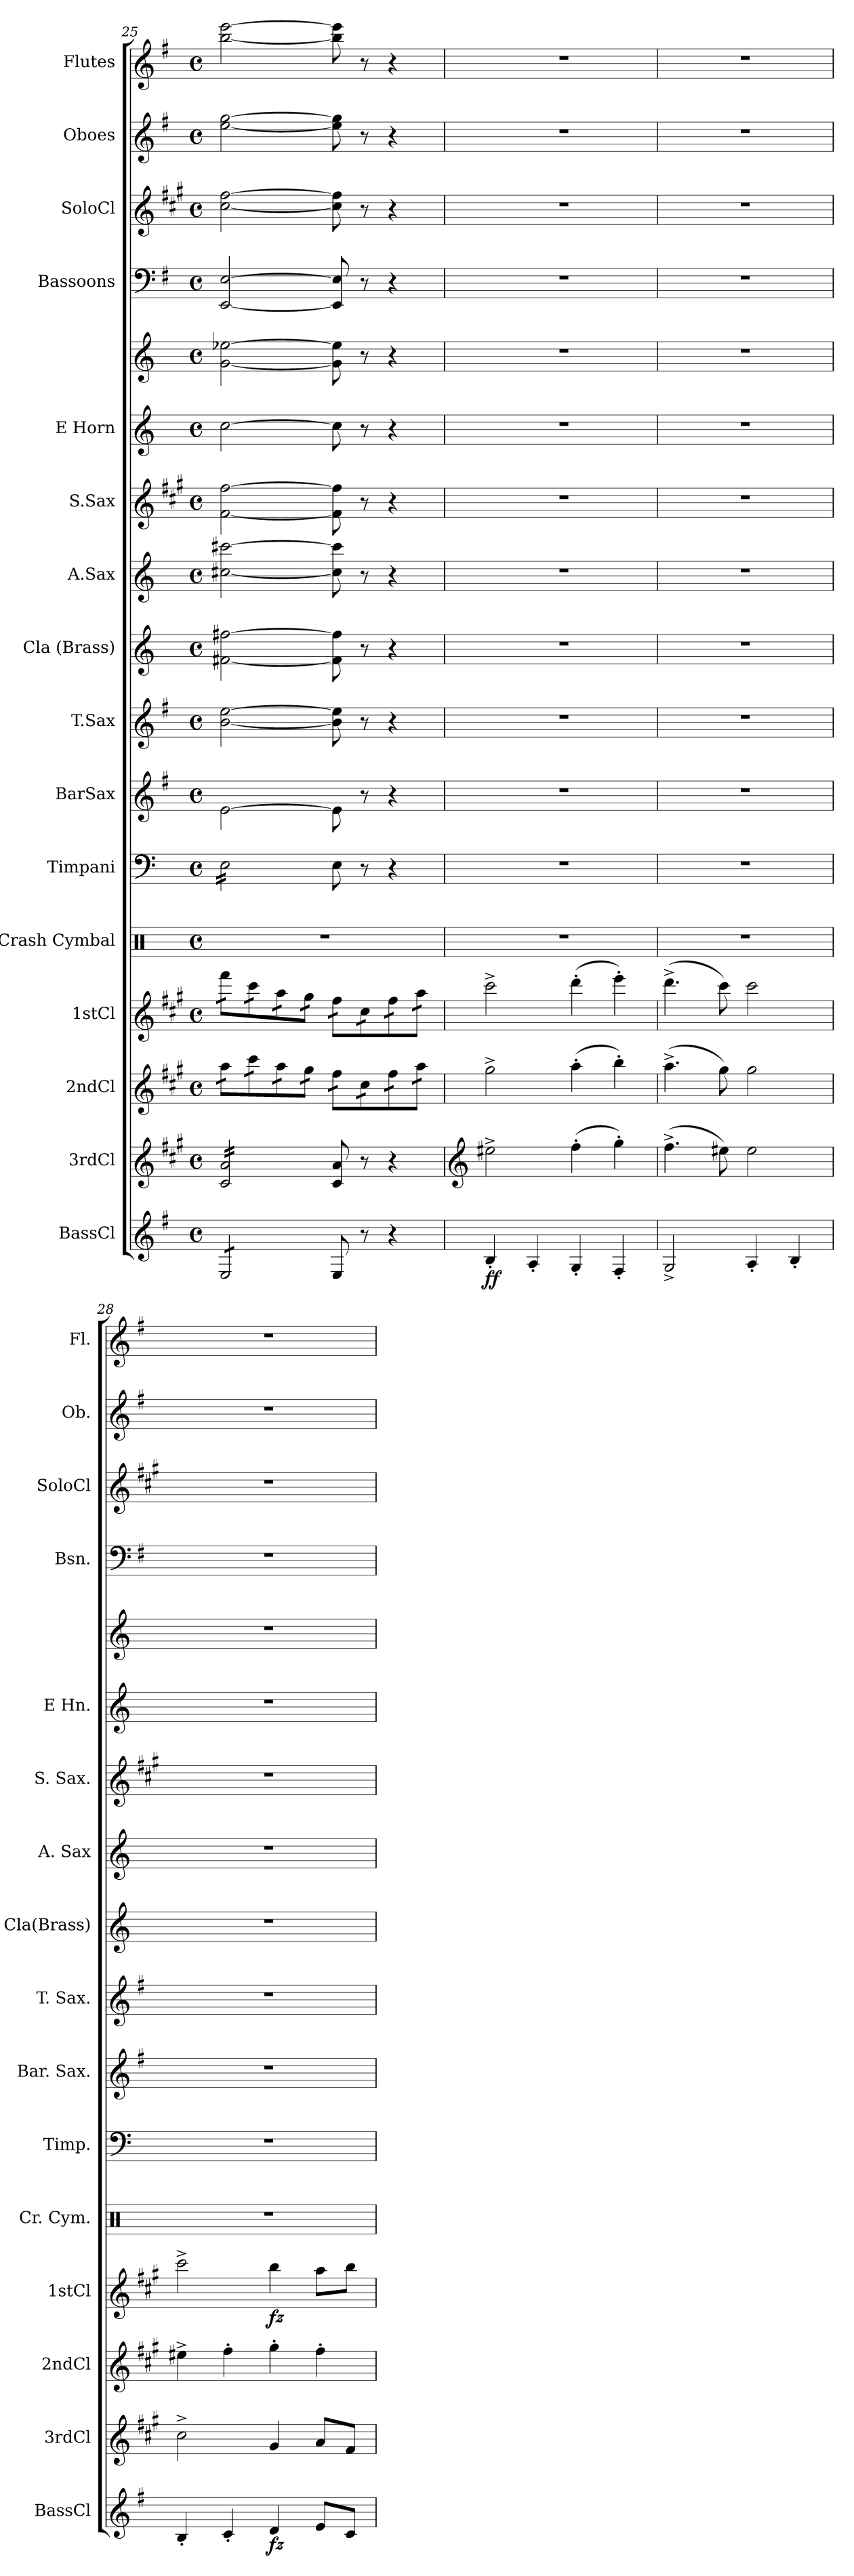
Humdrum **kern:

**kern	**dynam	**kern	**kern	**kern	**dynam	**kern	**kern	**kern	**kern	**kern	**kern	**kern	**kern	**kern	**kern	**kern	**kern	**kern
*part16	*part16	*part15	*part14	*part13	*part13	*part12	*part11	*part10	*part9	*part8	*part7	*part6	*part5	*part5	*part4	*part3	*part2	*part1
*staff17	*staff17	*staff16	*staff15	*staff14	*staff14	*staff13	*staff12	*staff11	*staff10	*staff9	*staff8	*staff7	*staff6	*staff5	*staff4	*staff3	*staff2	*staff1
*I"BassCl	*	*I"3rdCl	*I"2ndCl	*I"1stCl	*	*I"Crash Cymbal	*I"Timpani	*I"BarSax	*I"T.Sax	*I"Cla (Brass)	*I"A.Sax	*I"S.Sax	*I"E Horn	*	*I"Bassoons	*I"SoloCl	*I"Oboes	*I"Flutes
*I'BassCl	*	*I'3rdCl	*I'2ndCl	*I'1stCl	*	*I'Cr. Cym.	*I'Timp.	*I'Bar. Sax.	*I'T. Sax.	*I'Cla(Brass)	*I'A. Sax	*I'S. Sax.	*I'E Hn.	*	*I'Bsn.	*I'SoloCl	*I'Ob.	*I'Fl.
*clefG2	*	*clefG2	*clefG2	*clefG2	*	*clefX	*clefF4	*clefG2	*clefG2	*clefG2	*clefG2	*clefG2	*clefG2	*clefG2	*clefF4	*clefG2	*clefG2	*clefG2
*ITrd8c14	*	*ITrd1c2	*ITrd1c2	*ITrd1c2	*	*	*	*ITrd12c21	*ITrd8c14	*ITrd1c2	*ITrd5c9	*ITrd1c2	*ITrd5c8	*ITrd5c8	*	*ITrd1c2	*	*
*k[f#]	*	*k[f#]	*k[f#]	*k[f#]	*	*k[]	*k[]	*k[f#]	*k[f#]	*k[b-e-]	*k[b-e-a-]	*k[f#]	*k[f#c#g#d#]	*k[f#c#g#d#]	*k[f#]	*k[f#]	*k[f#]	*k[f#]
*M4/4	*	*M4/4	*M4/4	*M4/4	*	*M4/4	*M4/4	*M4/4	*M4/4	*M4/4	*M4/4	*M4/4	*M4/4	*M4/4	*M4/4	*M4/4	*M4/4	*M4/4
*met(c)	*	*met(c)	*met(c)	*met(c)	*	*met(c)	*met(c)	*met(c)	*met(c)	*met(c)	*met(c)	*met(c)	*met(c)	*met(c)	*met(c)	*met(c)	*met(c)	*met(c)
=25	=25	=25	=25	=25	=25	=25	=25	=25	=25	=25	=25	=25	=25	=25	=25	=25	=25	=25
*tremolo	*	*	*	*	*	*	*	*	*	*	*	*	*	*	*	*	*	*
*	*	*tremolo	*	*	*	*	*	*	*	*	*	*	*	*	*	*	*	*
*	*	*	*tremolo	*	*	*	*	*	*	*	*	*	*	*	*	*	*	*
*	*	*	*	*tremolo	*	*	*	*	*	*	*	*	*	*	*	*	*	*
*	*	*	*	*	*	*	*tremolo	*	*	*	*	*	*	*	*	*	*	*
8EE/L	.	16B/ 16g/LL	16gg\LL	16eee\LL	.	1r	16E\LL	[2E\	[2B\ [2e\	[2en\ [2een\	[2en\ [2een\	[2e\ [2ee\	[2e\	[2B\ [2gn\	[2EE/ [2E/	[2b\ [2ee\	[2ee\ [2gg\	[2bb\ [2eee\
.	.	16B/ 16g/	16gg\	16eee\	.	.	16E\	.	.	.	.	.	.	.	.	.	.	.
8EE/	.	16B/ 16g/	16bb\	16bb\	.	.	16E\	.	.	.	.	.	.	.	.	.	.	.
.	.	16B/ 16g/	16bb\	16bb\	.	.	16E\	.	.	.	.	.	.	.	.	.	.	.
8EE/	.	16B/ 16g/	16gg\	16gg\	.	.	16E\	.	.	.	.	.	.	.	.	.	.	.
.	.	16B/ 16g/	16gg\	16gg\	.	.	16E\	.	.	.	.	.	.	.	.	.	.	.
8EE/J	.	16B/ 16g/	16ff#\	16ff#\	.	.	16E\	.	.	.	.	.	.	.	.	.	.	.
*Xtremolo	*	*	*	*	*	*	*	*	*	*	*	*	*	*	*	*	*	*
.	.	16B/ 16g/JJ	16ff#\JJ	16ff#\JJ	.	.	16E\JJ	.	.	.	.	.	.	.	.	.	.	.
*	*	*	*	*	*	*	*Xtremolo	*	*	*	*	*	*	*	*	*	*	*
*	*	*Xtremolo	*	*	*	*	*	*	*	*	*	*	*	*	*	*	*	*
8EE/	.	8B/ 8g/	16ee\LL	16ee\LL	.	.	8E\	8E\]	8B\] 8e\]	8e\] 8ee\]	8e\] 8ee\]	8e\] 8ee\]	8e\]	8B\] 8g\]	8EE/] 8E/]	8b\] 8ee\]	8ee\] 8gg\]	8bb\] 8eee\]
.	.	.	16ee\	16ee\	.	.	.	.	.	.	.	.	.	.	.	.	.	.
8r	.	8r	16b\	16b\	.	.	8r	8r	8r	8r	8r	8r	8r	8r	8r	8r	8r	8r
.	.	.	16b\	16b\	.	.	.	.	.	.	.	.	.	.	.	.	.	.
4r	.	4r	16ee\	16ee\	.	.	4r	4r	4r	4r	4r	4r	4r	4r	4r	4r	4r	4r
.	.	.	16ee\	16ee\	.	.	.	.	.	.	.	.	.	.	.	.	.	.
.	.	.	16gg\	16gg\	.	.	.	.	.	.	.	.	.	.	.	.	.	.
.	.	.	16gg\JJ	16gg\JJ	.	.	.	.	.	.	.	.	.	.	.	.	.	.
*	*	*	*	*Xtremolo	*	*	*	*	*	*	*	*	*	*	*	*	*	*
*	*	*	*Xtremolo	*	*	*	*	*	*	*	*	*	*	*	*	*	*	*
=26	=26	=26	=26	=26	=26	=26	=26	=26	=26	=26	=26	=26	=26	=26	=26	=26	=26	=26
*	*	*clefG2	*	*	*	*	*	*	*	*	*	*	*	*	*	*	*	*
!	!LO:DY:b	!	!	!	!	!	!	!	!	!	!	!	!	!	!	!	!	!
4BB'/	ff	2dd#X^\	2ff#^\	2bb^\	.	1r	1r	1r	1r	1r	1r	1r	1r	1r	1r	1r	1r	1r
4AA'/	.	.	.	.	.	.	.	.	.	.	.	.	.	.	.	.	.	.
4GG'/	.	(>4ee'\	(>4gg'\	(>4ccc'\	.	.	.	.	.	.	.	.	.	.	.	.	.	.
4FF#'/	.	4ff#'\)	4aa'\)	4ddd'\)	.	.	.	.	.	.	.	.	.	.	.	.	.	.
=27	=27	=27	=27	=27	=27	=27	=27	=27	=27	=27	=27	=27	=27	=27	=27	=27	=27	=27
2GG^/	.	(>4.ee^\	(>4.gg^\	(>4.ccc^\	.	1r	1r	1r	1r	1r	1r	1r	1r	1r	1r	1r	1r	1r
.	.	8dd#X\)	8ff#\)	8bb\)	.	.	.	.	.	.	.	.	.	.	.	.	.	.
4AA'/	.	2dd#\	2ff#\	2bb\	.	.	.	.	.	.	.	.	.	.	.	.	.	.
4BB'/	.	.	.	.	.	.	.	.	.	.	.	.	.	.	.	.	.	.
=28	=28	=28	=28	=28	=28	=28	=28	=28	=28	=28	=28	=28	=28	=28	=28	=28	=28	=28
4BB'/	.	2b^\	4dd#X^\	2bb^\	.	1r	1r	1r	1r	1r	1r	1r	1r	1r	1r	1r	1r	1r
4C'/	.	.	4ee'\	.	.	.	.	.	.	.	.	.	.	.	.	.	.	.
!	!LO:DY:b	!	!	!	!LO:DY:b	!	!	!	!	!	!	!	!	!	!	!	!	!
4D/	fz	4f#/	4ff#'\	4aa\	fz	.	.	.	.	.	.	.	.	.	.	.	.	.
8E/L	.	8g/L	4ee'\	8gg\L	.	.	.	.	.	.	.	.	.	.	.	.	.	.
8C/J	.	8e/J	.	8aa\J	.	.	.	.	.	.	.	.	.	.	.	.	.	.
=	=	=	=	=	=	=	=	=	=	=	=	=	=	=	=	=	=	=
*-	*-	*-	*-	*-	*-	*-	*-	*-	*-	*-	*-	*-	*-	*-	*-	*-	*-	*-
